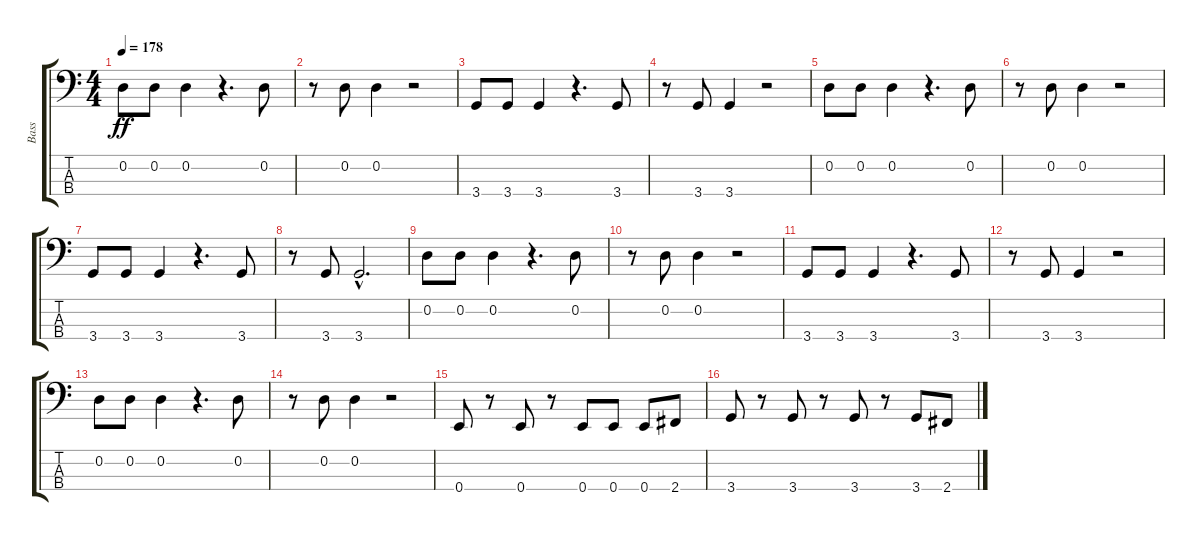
\track ("Bass" "Bass") {instrument electricbassfinger}
\staff {score tabs}
\tuning (G2 D2 A1 E1) {hide}
\ts (4 4)
\tempo 178
\clef f4
\ks c
0.2.8{dy ff instrument electricbassfinger} 0.2.8 0.2.4 r.4{d} 0.2.8 |
r.8 0.2.8 0.2.4 r.2 |
3.4.8 3.4.8 3.4.4 r.4{d} 3.4.8 |
r.8 3.4.8 3.4.4 r.2 |
0.2.8 0.2.8 0.2.4 r.4{d} 0.2.8 |
r.8 0.2.8 0.2.4 r.2 |
3.4.8 3.4.8 3.4.4 r.4{d} 3.4.8 |
r.8 3.4.8 3.4{hac}.2{d} |
0.2.8 0.2.8 0.2.4 r.4{d} 0.2.8 |
r.8 0.2.8 0.2.4 r.2 |
3.4.8 3.4.8 3.4.4 r.4{d} 3.4.8 |
r.8 3.4.8 3.4.4 r.2 |
0.2.8 0.2.8 0.2.4 r.4{d} 0.2.8 |
r.8 0.2.8 0.2.4 r.2 |
0.4.8 r.8 0.4.8 r.8 0.4.8 0.4.8 0.4.8 2.4.8 |
3.4.8 r.8 3.4.8 r.8 3.4.8 r.8 3.4.8 2.4.8
